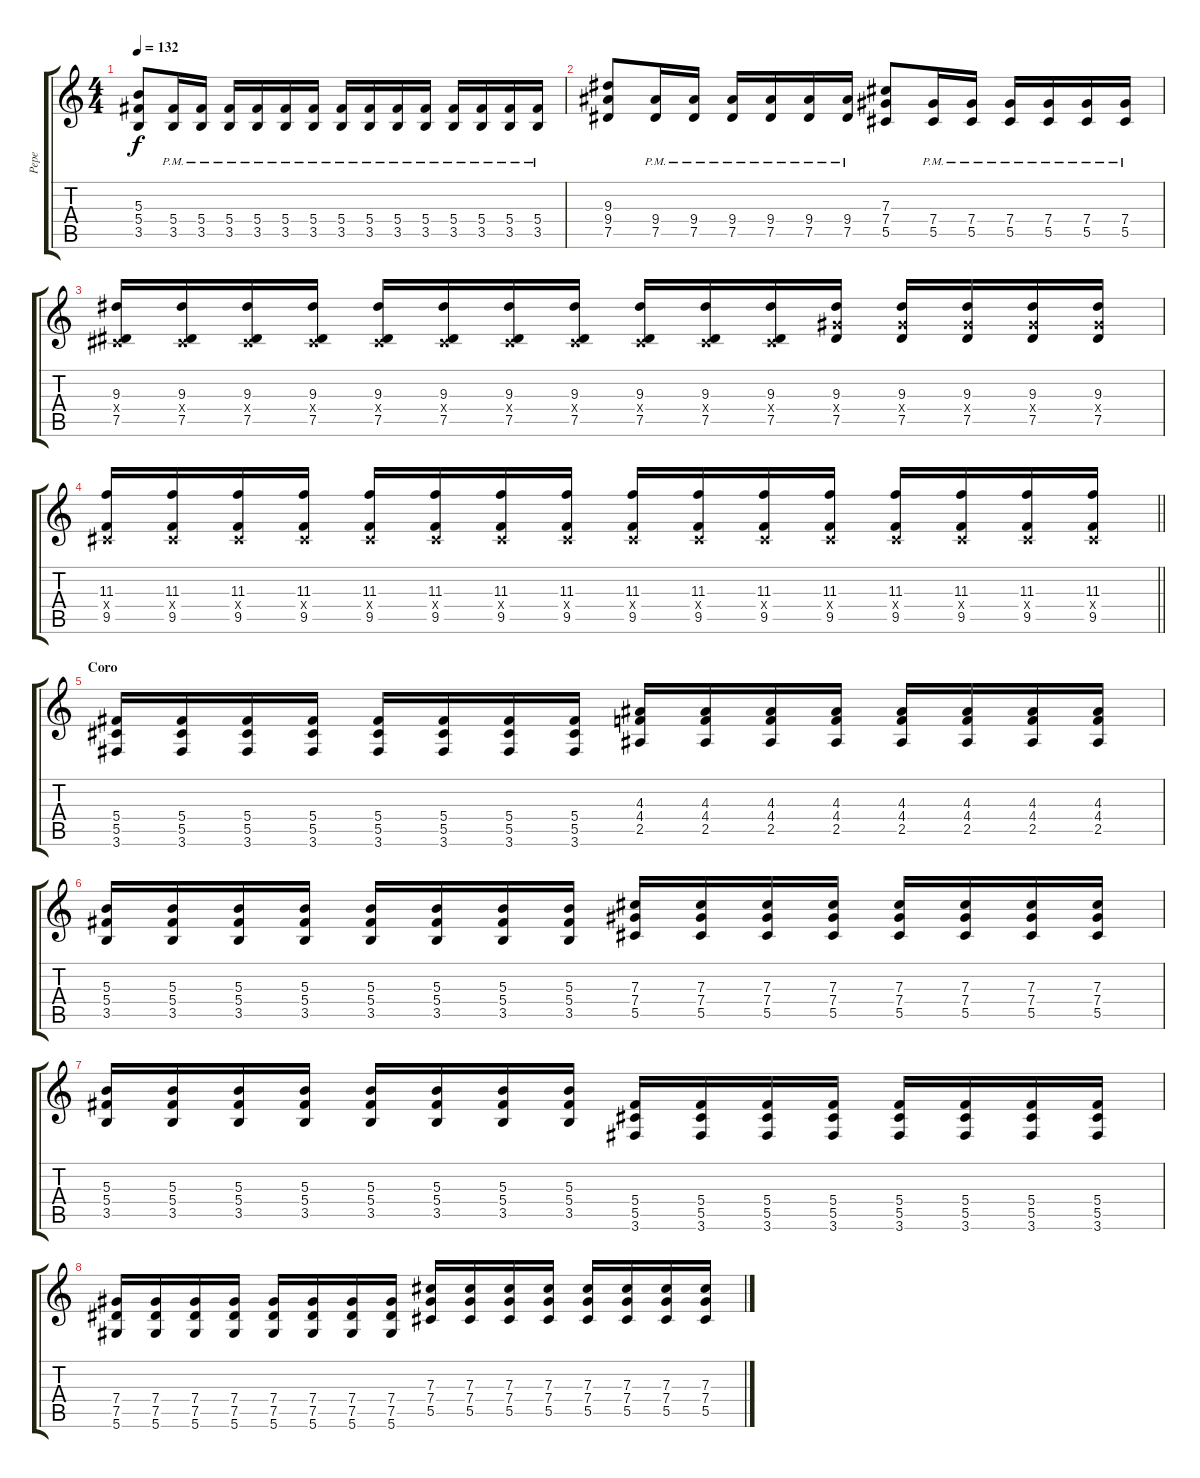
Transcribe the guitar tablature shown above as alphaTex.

\track ("Pepe" "Pepe") {instrument distortionguitar}
\staff {score tabs}
\tuning (Eb4 Bb3 Gb3 Db3 Ab2 Eb2) {hide}
\ts (4 4)
\tempo 132
\clef g2
\ks c
(5.3 5.4 3.5).8{dy f} (5.4{pm} 3.5{pm}).16 (5.4{pm} 3.5{pm}).16 (5.4{pm} 3.5{pm}).16 (5.4{pm} 3.5{pm}).16 (5.4{pm} 3.5{pm}).16 (5.4{pm} 3.5{pm}).16 (5.4{pm} 3.5{pm}).16 (5.4{pm} 3.5{pm}).16 (5.4{pm} 3.5{pm}).16 (5.4{pm} 3.5{pm}).16 (5.4{pm} 3.5{pm}).16 (5.4{pm} 3.5{pm}).16 (5.4{pm} 3.5{pm}).16 (5.4{pm} 3.5{pm}).16 |
(9.3 9.4 7.5).8 (9.4{pm} 7.5{pm}).16 (9.4{pm} 7.5{pm}).16 (9.4{pm} 7.5{pm}).16 (9.4{pm} 7.5{pm}).16 (9.4{pm} 7.5{pm}).16 (9.4{pm} 7.5{pm}).16 (7.3 7.4 5.5).8 (7.4{pm} 5.5{pm}).16 (7.4{pm} 5.5{pm}).16 (7.4{pm} 5.5{pm}).16 (7.4{pm} 5.5{pm}).16 (7.4{pm} 5.5{pm}).16 (7.4{pm} 5.5{pm}).16 |
(9.3 0.4{x} 7.5).16 (9.3 0.4{x} 7.5).16 (9.3 0.4{x} 7.5).16 (9.3 0.4{x} 7.5).16 (9.3 0.4{x} 7.5).16 (9.3 0.4{x} 7.5).16 (9.3 0.4{x} 7.5).16 (9.3 0.4{x} 7.5).16 (9.3 0.4{x} 7.5).16 (9.3 0.4{x} 7.5).16 (9.3 0.4{x} 7.5).16 (9.3 7.4{x} 7.5).16 (9.3 7.4{x} 7.5).16 (9.3 7.4{x} 7.5).16 (9.3 7.4{x} 7.5).16 (9.3 7.4{x} 7.5).16 |
\barLineRight lightlight
(11.3 0.4{x} 9.5).16 (11.3 0.4{x} 9.5).16 (11.3 0.4{x} 9.5).16 (11.3 0.4{x} 9.5).16 (11.3 0.4{x} 9.5).16 (11.3 0.4{x} 9.5).16 (11.3 0.4{x} 9.5).16 (11.3 0.4{x} 9.5).16 (11.3 0.4{x} 9.5).16 (11.3 0.4{x} 9.5).16 (11.3 0.4{x} 9.5).16 (11.3 0.4{x} 9.5).16 (11.3 0.4{x} 9.5).16 (11.3 0.4{x} 9.5).16 (11.3 0.4{x} 9.5).16 (11.3 0.4{x} 9.5).16 |
\section ("" "Coro")
(5.4 5.5 3.6).16{volume 10} (5.4 5.5 3.6).16 (5.4 5.5 3.6).16 (5.4 5.5 3.6).16 (5.4 5.5 3.6).16 (5.4 5.5 3.6).16 (5.4 5.5 3.6).16 (5.4 5.5 3.6).16 (4.3 4.4 2.5).16 (4.3 4.4 2.5).16 (4.3 4.4 2.5).16 (4.3 4.4 2.5).16 (4.3 4.4 2.5).16 (4.3 4.4 2.5).16 (4.3 4.4 2.5).16 (4.3 4.4 2.5).16 |
(5.3 5.4 3.5).16 (5.3 5.4 3.5).16 (5.3 5.4 3.5).16 (5.3 5.4 3.5).16 (5.3 5.4 3.5).16 (5.3 5.4 3.5).16 (5.3 5.4 3.5).16 (5.3 5.4 3.5).16 (7.3 7.4 5.5).16 (7.3 7.4 5.5).16 (7.3 7.4 5.5).16 (7.3 7.4 5.5).16 (7.3 7.4 5.5).16 (7.3 7.4 5.5).16 (7.3 7.4 5.5).16 (7.3 7.4 5.5).16 |
(5.3 5.4 3.5).16 (5.3 5.4 3.5).16 (5.3 5.4 3.5).16 (5.3 5.4 3.5).16 (5.3 5.4 3.5).16 (5.3 5.4 3.5).16 (5.3 5.4 3.5).16 (5.3 5.4 3.5).16 (5.4 5.5 3.6).16{volume 10} (5.4 5.5 3.6).16 (5.4 5.5 3.6).16 (5.4 5.5 3.6).16 (5.4 5.5 3.6).16 (5.4 5.5 3.6).16 (5.4 5.5 3.6).16 (5.4 5.5 3.6).16 |
(7.4 7.5 5.6).16 (7.4 7.5 5.6).16 (7.4 7.5 5.6).16 (7.4 7.5 5.6).16 (7.4 7.5 5.6).16 (7.4 7.5 5.6).16 (7.4 7.5 5.6).16 (7.4 7.5 5.6).16 (7.3 7.4 5.5).16 (7.3 7.4 5.5).16 (7.3 7.4 5.5).16 (7.3 7.4 5.5).16 (7.3 7.4 5.5).16 (7.3 7.4 5.5).16 (7.3 7.4 5.5).16 (7.3 7.4 5.5).16
